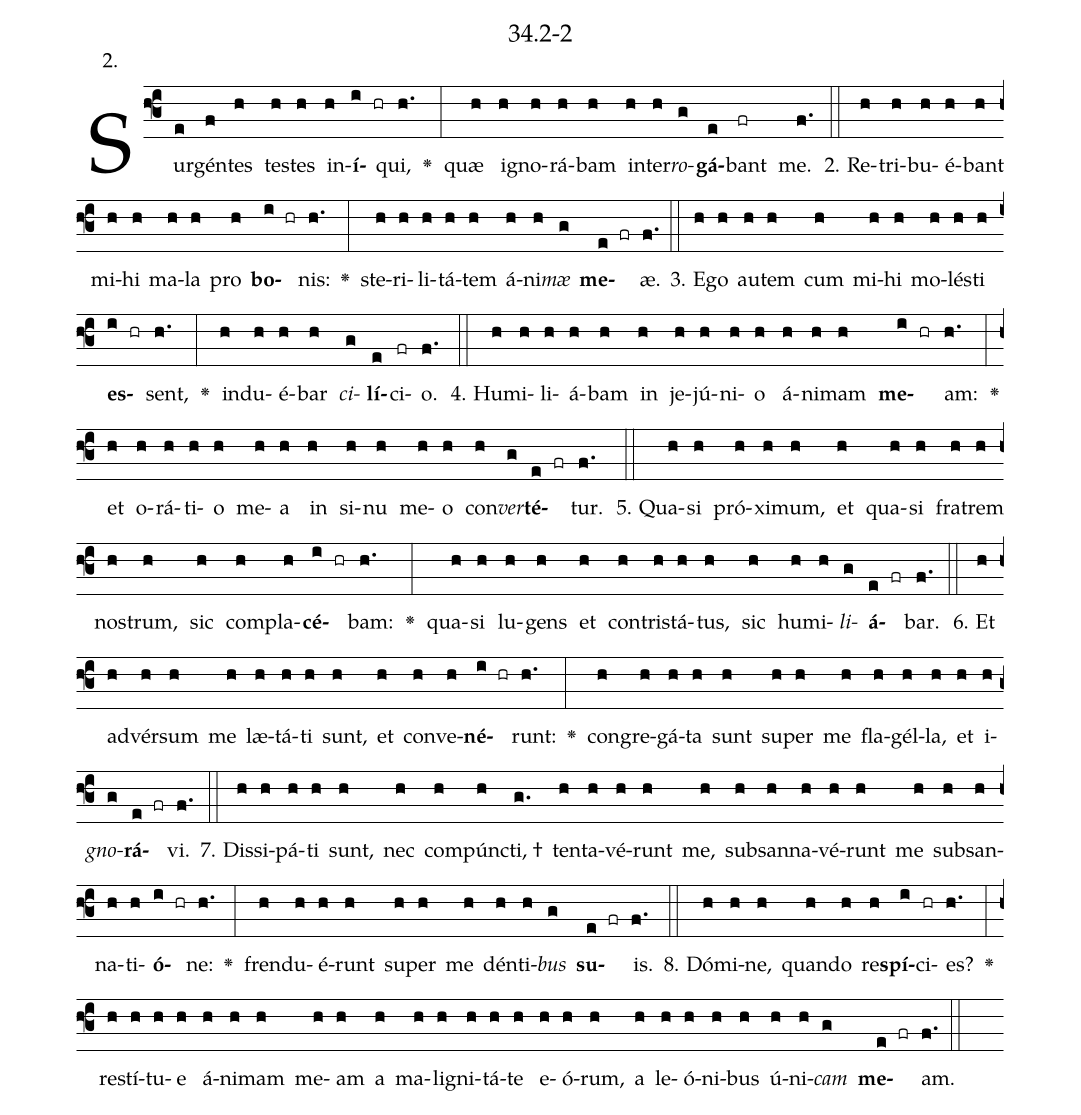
name: 34.2-2;
annotation: 2.;
%%
(f3)Sur(e)gén(f)tes(h) tes(h)tes(h) in(h)<b>í</b>(i hr)qui,(h.) <v>\greheightstar</v>(:) quæ(h) i(h)gno(h)rá(h)bam(h) in(h)ter(h)<i>ro</i>(g)<b>gá</b>(e)bant(fr) me.(f.) (::)
2. Re(h)tri(h)bu(h)é(h)bant(h) mi(h)hi(h) ma(h)la(h) pro(h) <b>bo</b>(i hr)nis:(h.) <v>\greheightstar</v>(:) ste(h)ri(h)li(h)tá(h)tem(h) á(h)ni(h)<i>mæ</i>(g) <b>me</b>(e fr)æ.(f.) (::)
3. E(h)go(h) au(h)tem(h) cum(h) mi(h)hi(h) mo(h)lés(h)ti(h) <b>es</b>(i hr)sent,(h.) <v>\greheightstar</v>(:) ind(h)u(h)é(h)bar(h) <i>ci</i>(g)<b>lí</b>(e)ci(fr)o.(f.) (::)
4. Hu(h)mi(h)li(h)á(h)bam(h) in(h) je(h)jú(h)ni(h)o(h) á(h)ni(h)mam(h) <b>me</b>(i hr)am:(h.) <v>\greheightstar</v>(:) et(h) o(h)rá(h)ti(h)o(h) me(h)a(h) in(h) si(h)nu(h) me(h)o(h) con(h)<i>ver</i>(g)<b>té</b>(e fr)tur.(f.) (::)
5. Qua(h)si(h) pró(h)xi(h)mum,(h) et(h) qua(h)si(h) fra(h)trem(h) nos(h)trum,(h) sic(h) com(h)pla(h)<b>cé</b>(i hr)bam:(h.) <v>\greheightstar</v>(:) qua(h)si(h) lu(h)gens(h) et(h) con(h)tris(h)tá(h)tus,(h) sic(h) hu(h)mi(h)<i>li</i>(g)<b>á</b>(e fr)bar.(f.) (::)
6. Et(h) ad(h)vér(h)sum(h) me(h) læ(h)tá(h)ti(h) sunt,(h) et(h) con(h)ve(h)<b>né</b>(i hr)runt:(h.) <v>\greheightstar</v>(:) con(h)gre(h)gá(h)ta(h) sunt(h) su(h)per(h) me(h) fla(h)gél(h)la,(h) et(h) i(h)<i>gno</i>(g)<b>rá</b>(e fr)vi.(f.) (::)
7. Dis(h)si(h)pá(h)ti(h) sunt,(h) nec(h) com(h)púnc(h)ti, †(g.) ten(h)ta(h)vé(h)runt(h) me,(h) sub(h)san(h)na(h)vé(h)runt(h) me(h) sub(h)san(h)na(h)ti(h)<b>ó</b>(i hr)ne:(h.) <v>\greheightstar</v>(:) fren(h)du(h)é(h)runt(h) su(h)per(h) me(h) dén(h)ti(h)<i>bus</i>(g) <b>su</b>(e fr)is.(f.) (::)
8. Dó(h)mi(h)ne,(h) quan(h)do(h) re(h)<b>spí</b>(i)ci(hr)es?(h.) <v>\greheightstar</v>(:) re(h)stí(h)tu(h)e(h) á(h)ni(h)mam(h) me(h)am(h) a(h) ma(h)li(h)gni(h)tá(h)te(h) e(h)ó(h)rum,(h) a(h) le(h)ó(h)ni(h)bus(h) ú(h)ni(h)<i>cam</i>(g) <b>me</b>(e fr)am.(f.) (::)
